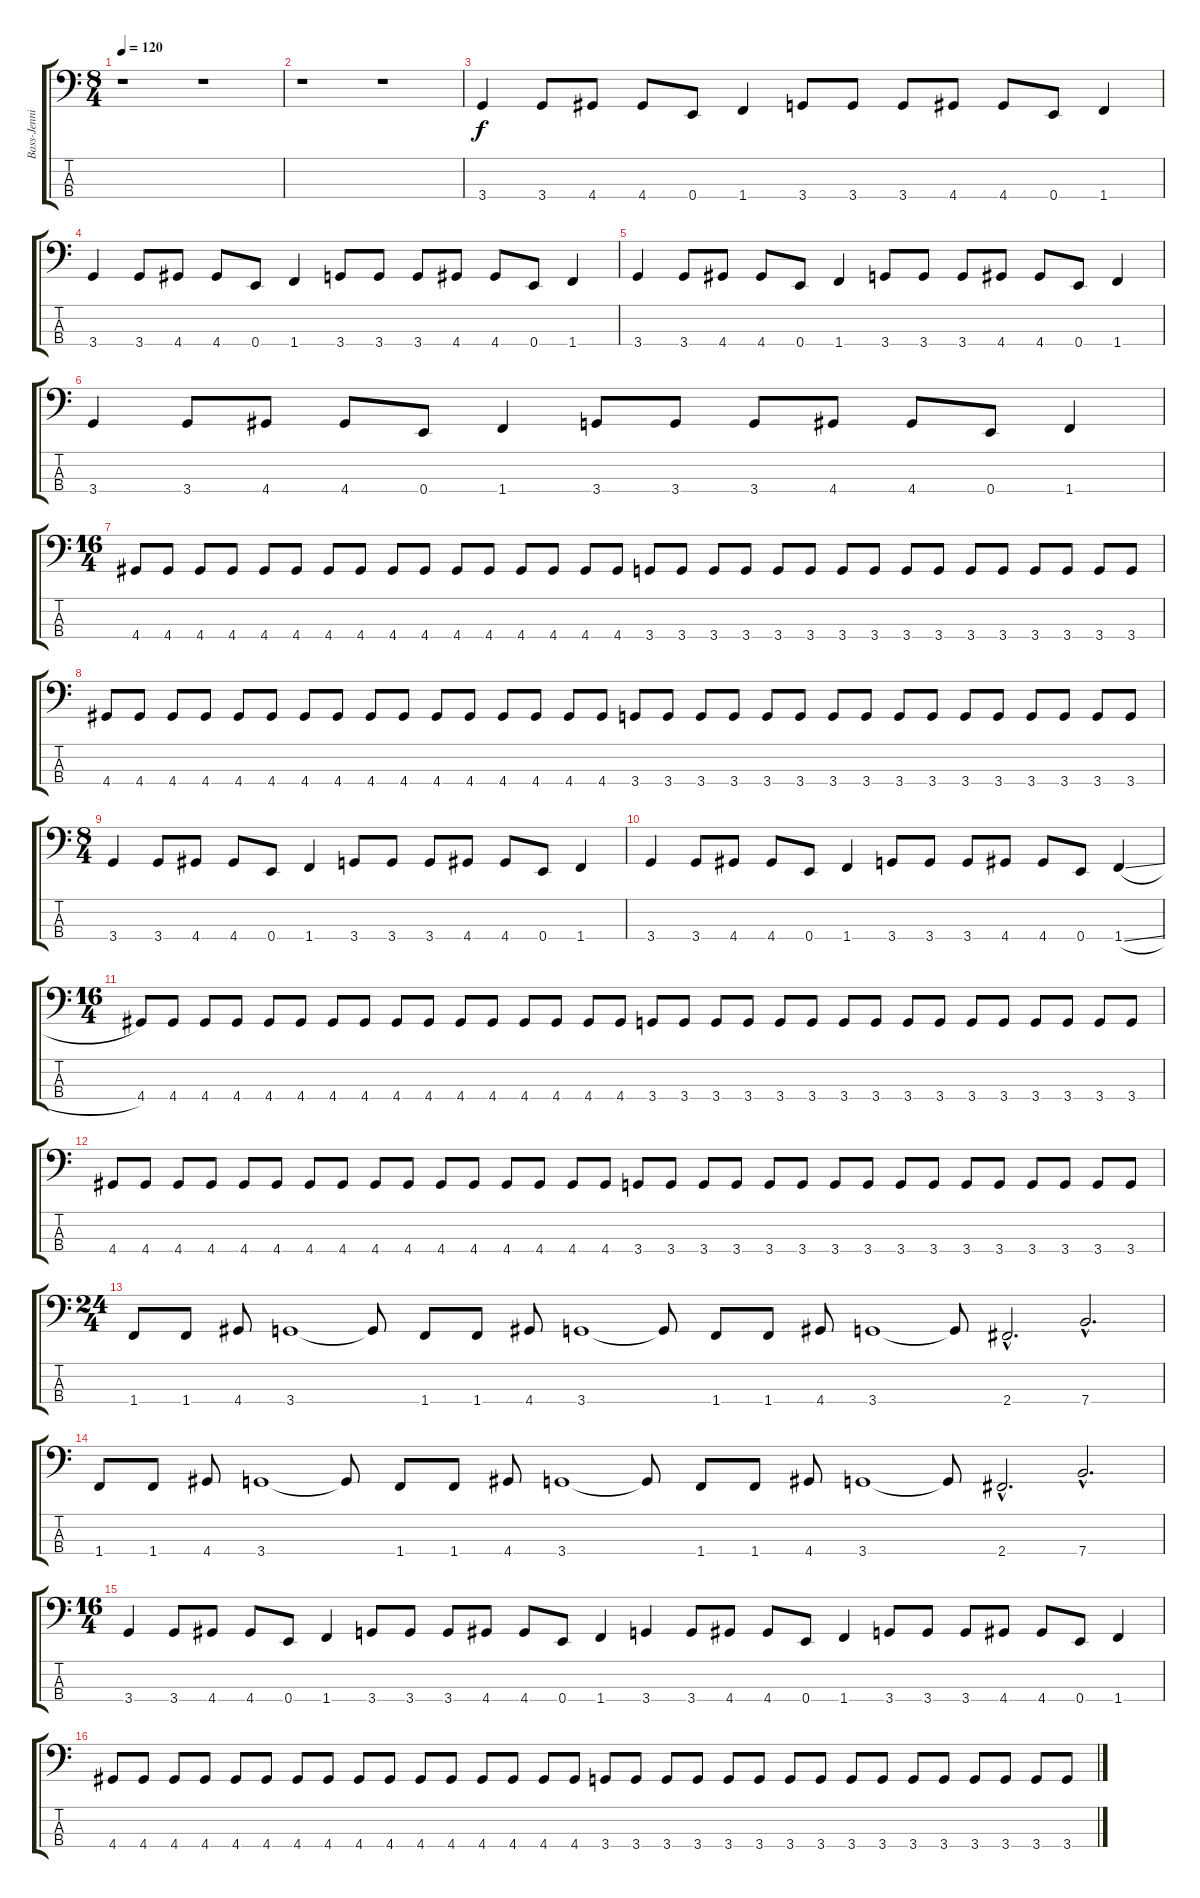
\track ("Bass-Jennifer" "Bass-Jenni") {instrument slapbass1}
\staff {score tabs}
\tuning (G2 D2 A1 E1) {hide}
\ts (8 4)
\tempo 120
\clef f4
\ks c
r.1{dy f instrument slapbass1} r.1 |
r.1 r.1 |
3.4.4 3.4.8 4.4.8 4.4.8 0.4.8 1.4.4 3.4.8 3.4.8 3.4.8 4.4.8 4.4.8 0.4.8 1.4.4 |
3.4.4 3.4.8 4.4.8 4.4.8 0.4.8 1.4.4 3.4.8 3.4.8 3.4.8 4.4.8 4.4.8 0.4.8 1.4.4 |
3.4.4 3.4.8 4.4.8 4.4.8 0.4.8 1.4.4 3.4.8 3.4.8 3.4.8 4.4.8 4.4.8 0.4.8 1.4.4 |
3.4.4 3.4.8 4.4.8 4.4.8 0.4.8 1.4.4 3.4.8 3.4.8 3.4.8 4.4.8 4.4.8 0.4.8 1.4.4 |
\ts (16 4)
4.4.8 4.4.8 4.4.8 4.4.8 4.4.8 4.4.8 4.4.8 4.4.8 4.4.8 4.4.8 4.4.8 4.4.8 4.4.8 4.4.8 4.4.8 4.4.8 3.4.8 3.4.8 3.4.8 3.4.8 3.4.8 3.4.8 3.4.8 3.4.8 3.4.8 3.4.8 3.4.8 3.4.8 3.4.8 3.4.8 3.4.8 3.4.8 |
4.4.8 4.4.8 4.4.8 4.4.8 4.4.8 4.4.8 4.4.8 4.4.8 4.4.8 4.4.8 4.4.8 4.4.8 4.4.8 4.4.8 4.4.8 4.4.8 3.4.8 3.4.8 3.4.8 3.4.8 3.4.8 3.4.8 3.4.8 3.4.8 3.4.8 3.4.8 3.4.8 3.4.8 3.4.8 3.4.8 3.4.8 3.4.8 |
\ts (8 4)
3.4.4 3.4.8 4.4.8 4.4.8 0.4.8 1.4.4 3.4.8 3.4.8 3.4.8 4.4.8 4.4.8 0.4.8 1.4.4 |
3.4.4 3.4.8 4.4.8 4.4.8 0.4.8 1.4.4 3.4.8 3.4.8 3.4.8 4.4.8 4.4.8 0.4.8 1.4{sl}.4 |
\ts (16 4)
4.4.8 4.4.8 4.4.8 4.4.8 4.4.8 4.4.8 4.4.8 4.4.8 4.4.8 4.4.8 4.4.8 4.4.8 4.4.8 4.4.8 4.4.8 4.4.8 3.4.8 3.4.8 3.4.8 3.4.8 3.4.8 3.4.8 3.4.8 3.4.8 3.4.8 3.4.8 3.4.8 3.4.8 3.4.8 3.4.8 3.4.8 3.4.8 |
4.4.8 4.4.8 4.4.8 4.4.8 4.4.8 4.4.8 4.4.8 4.4.8 4.4.8 4.4.8 4.4.8 4.4.8 4.4.8 4.4.8 4.4.8 4.4.8 3.4.8 3.4.8 3.4.8 3.4.8 3.4.8 3.4.8 3.4.8 3.4.8 3.4.8 3.4.8 3.4.8 3.4.8 3.4.8 3.4.8 3.4.8 3.4.8 |
\ts (24 4)
1.4.8 1.4.8 4.4.8 3.4.1 3.4{t}.8 1.4.8 1.4.8 4.4.8 3.4.1 3.4{t}.8 1.4.8 1.4.8 4.4.8 3.4.1 3.4{t}.8 2.4{hac}.2{d} 7.4{hac}.2{d} |
1.4.8 1.4.8 4.4.8 3.4.1 3.4{t}.8 1.4.8 1.4.8 4.4.8 3.4.1 3.4{t}.8 1.4.8 1.4.8 4.4.8 3.4.1 3.4{t}.8 2.4{hac}.2{d} 7.4{hac}.2{d} |
\ts (16 4)
3.4.4 3.4.8 4.4.8 4.4.8 0.4.8 1.4.4 3.4.8 3.4.8 3.4.8 4.4.8 4.4.8 0.4.8 1.4.4 3.4.4 3.4.8 4.4.8 4.4.8 0.4.8 1.4.4 3.4.8 3.4.8 3.4.8 4.4.8 4.4.8 0.4.8 1.4.4 |
4.4.8 4.4.8 4.4.8 4.4.8 4.4.8 4.4.8 4.4.8 4.4.8 4.4.8 4.4.8 4.4.8 4.4.8 4.4.8 4.4.8 4.4.8 4.4.8 3.4.8 3.4.8 3.4.8 3.4.8 3.4.8 3.4.8 3.4.8 3.4.8 3.4.8 3.4.8 3.4.8 3.4.8 3.4.8 3.4.8 3.4.8 3.4.8
